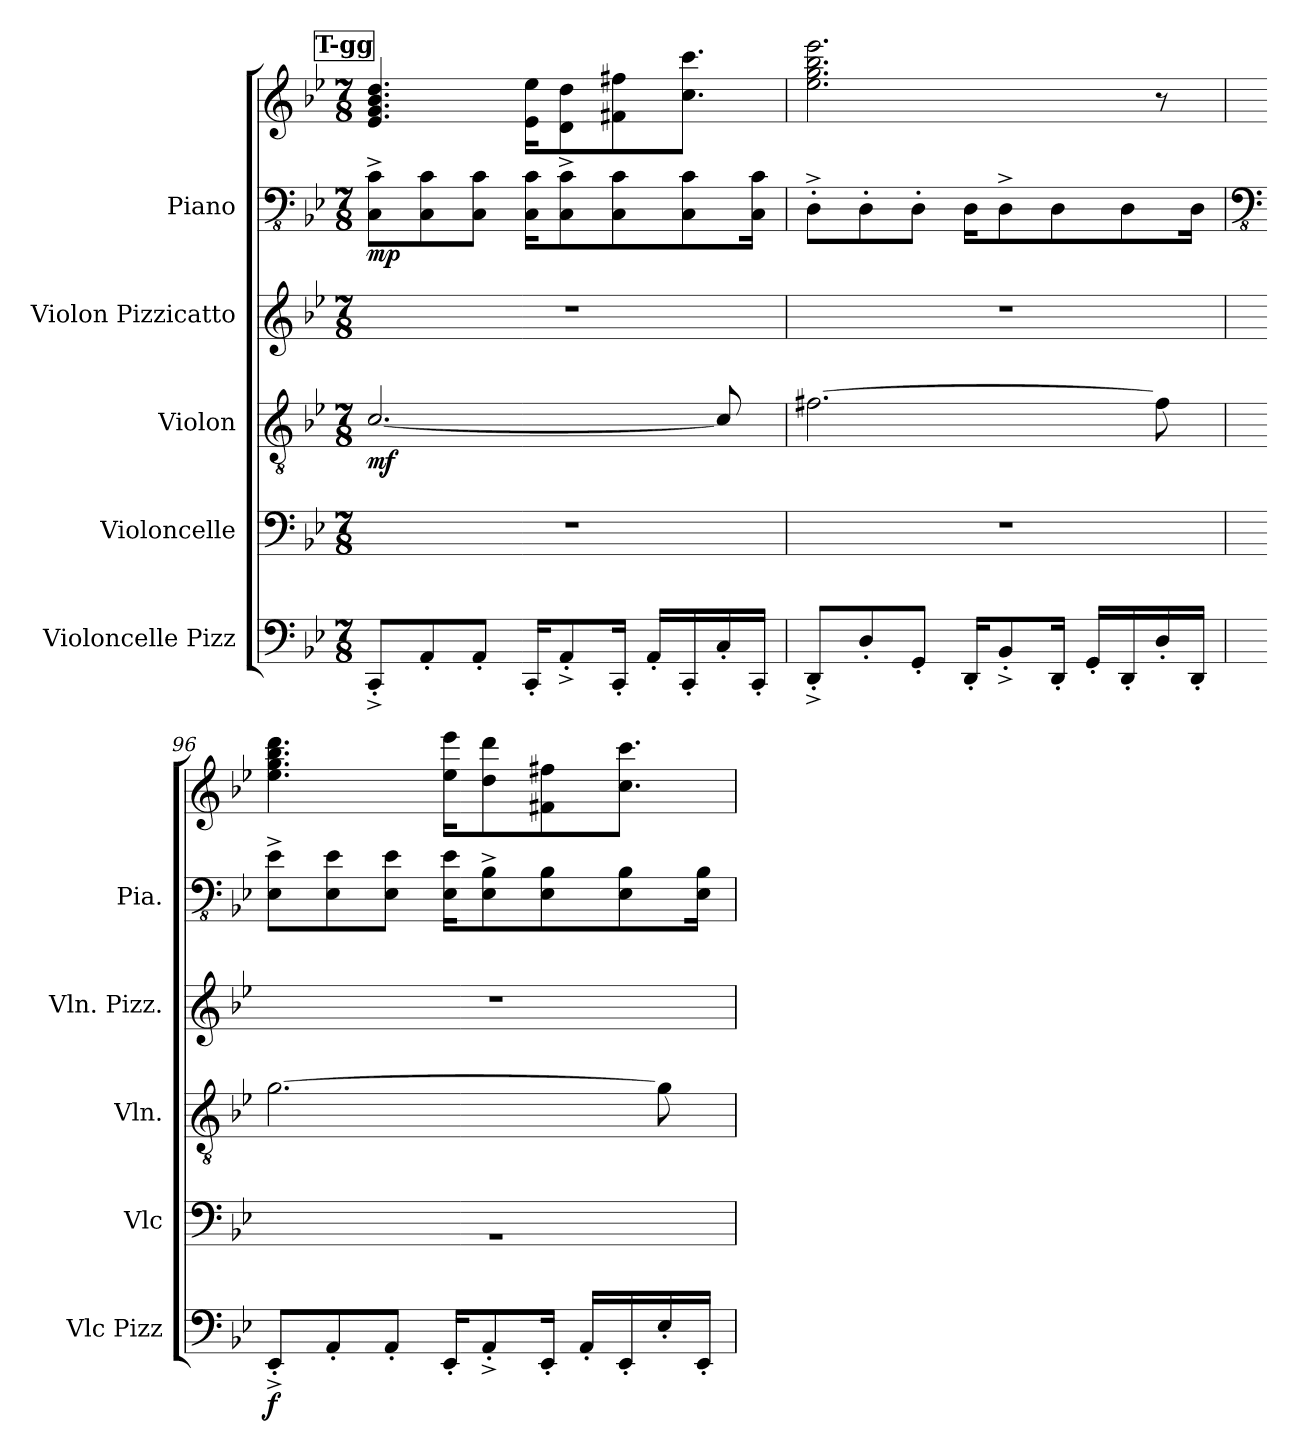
**kern	**dynam	**kern	**kern	**dynam	**kern	**kern	**kern	**dynam
*part5	*part5	*part4	*part3	*part3	*part2	*part1	*part1	*part1
*staff6	*staff6	*staff5	*staff4	*staff4	*staff3	*staff2	*staff1	*staff1/2
*I"Violoncelle Pizz	*	*I"Violoncelle	*I"Violon	*	*I"Violon Pizzicatto	*I"Piano	*	*
*I'Vlc Pizz	*	*I'Vlc	*I'Vln.	*	*I'Vln. Pizz.	*I'Pia.	*	*
!!LO:LB:g=z
*clefF4	*	*clefF4	*clefGv2	*	*clefG2	*clefFv4	*clefG2	*
*k[b-e-]	*	*k[b-e-]	*k[b-e-]	*	*k[b-e-]	*k[b-e-]	*k[b-e-]	*
*M7/8	*	*M7/8	*M7/8	*	*M7/8	*M7/8	*M7/8	*
!!LO:REH:place=s1:a:B:fs=14:t=T-gg
=94	=94	=94	=94	=94	=94	=94	=94	=94
!	!	!	!	!LO:DY:b	!	!	!	!LO:DY:b=2
8CC'^/L	.	2..r	[2.c/	mf	2..r	8CC\^ 8C\^L	4.e-/ 4.g/ 4.b-/ 4.dd/	mp
8AA'/	.	.	.	.	.	8CC\ 8C\	.	.
8AA'/J	.	.	.	.	.	8CC\ 8C\J	.	.
16CC'/KL	.	.	.	.	.	16CC\ 16C\KL	16e-\ 16ee-\KL	.
8AA'^/	.	.	.	.	.	8CC\^ 8C\^	8d\ 8dd\	.
16CC'/Jk	.	.	.	.	.	8CC\ 8C\	8f#X\ 8ff#X\	.
16AA'/LL	.	.	.	.	.	.	.	.
16CC'/	.	.	.	.	.	8CC\ 8C\	8.cc\ 8.ccc\J	.
16C'/	.	.	8c/]	.	.	.	.	.
16CC'/JJ	.	.	.	.	.	16CC\ 16C\Jk	.	.
=95	=95	=95	=95	=95	=95	=95	=95	=95
8DD'^/L	.	2..r	[2.f#X\	.	2..r	8DD'^\L	2.ee-\ 2.gg\ 2.bb-\ 2.eee-\	.
8D'/	.	.	.	.	.	8DD'\	.	.
8GG'/J	.	.	.	.	.	8DD'\J	.	.
16DD'/KL	.	.	.	.	.	16DD\KL	.	.
8BB-'^/	.	.	.	.	.	8DD^\	.	.
16DD'/Jk	.	.	.	.	.	8DD\	.	.
16GG'/LL	.	.	.	.	.	.	.	.
16DD'/	.	.	.	.	.	8DD\	.	.
16D'/	.	.	8f#\]	.	.	.	8r	.
16DD'/JJ	.	.	.	.	.	16DD\Jk	.	.
=96	=96	=96	=96	=96	=96	=96	=96	=96
*	*	*	*	*	*	*clefFv4	*	*
!	!LO:DY:b	!	!	!	!	!	!	!
8EE-'^/L	f	2..rBB	[2.g\	.	2..r	8EE-\^ 8E-\^L	4.ee-\ 4.gg\ 4.bb-\ 4.ddd\	.
8AA'/	.	.	.	.	.	8EE-\ 8E-\	.	.
8AA'/J	.	.	.	.	.	8EE-\ 8E-\J	.	.
16EE-'/KL	.	.	.	.	.	16EE-\ 16E-\KL	16ee-\ 16eee-\KL	.
8AA'^/	.	.	.	.	.	8EE-\^ 8BB-\^	8dd\ 8ddd\	.
16EE-'/Jk	.	.	.	.	.	8EE-\ 8BB-\	8f#X\ 8ff#X\	.
16AA'/LL	.	.	.	.	.	.	.	.
16EE-'/	.	.	.	.	.	8EE-\ 8BB-\	8.cc\ 8.ccc\J	.
16E-'/	.	.	8g\]	.	.	.	.	.
16EE-'/JJ	.	.	.	.	.	16EE-\ 16BB-\Jk	.	.
=	=	=	=	=	=	=	=	=
*-	*-	*-	*-	*-	*-	*-	*-	*-
